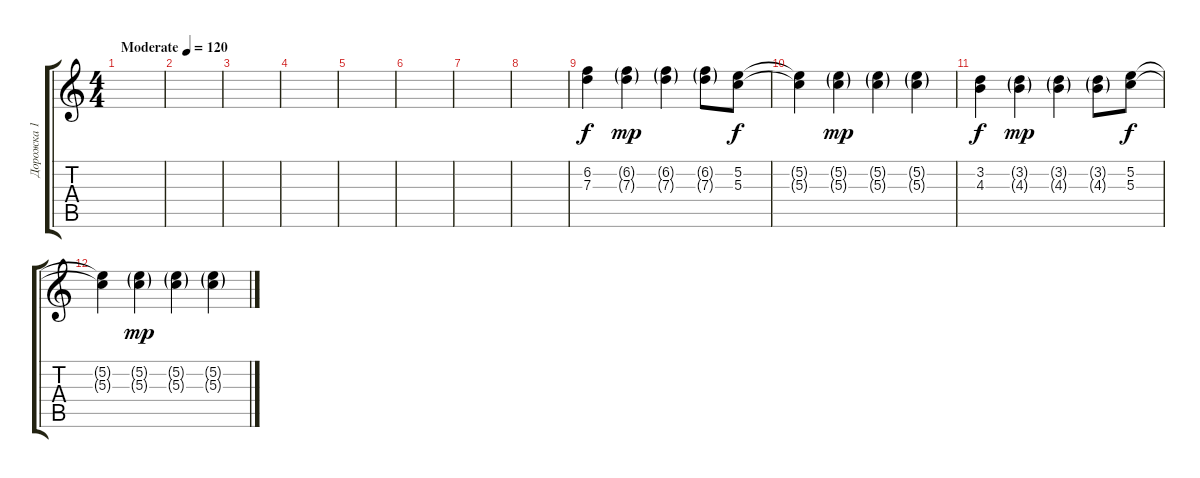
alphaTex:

\track ("Дорожка 1" "Дорожка 1") {instrument electricguitarclean}
\staff {score tabs}
\tuning (E4 B3 G3 D3 A2 E2) {hide}
\ts (4 4)
\tempo (120 "Moderate")
\clef g2
\ks c
|
|
|
|
|
|
|
|
(6.2 7.3).4 (6.2{g} 7.3{g}).4{dy mp} (6.2{g} 7.3{g}).4 (6.2{g} 7.3{g}).8 (5.2 5.3).8{dy f} |
(5.2{t} 5.3{t}).4 (5.2{g} 5.3{g}).4{dy mp} (5.2{g} 5.3{g}).4 (5.2{g} 5.3{g}).4 |
(3.2 4.3).4{dy f} (3.2{g} 4.3{g}).4{dy mp} (3.2{g} 4.3{g}).4 (3.2{g} 4.3{g}).8 (5.2 5.3).8{dy f} |
(5.2{t} 5.3{t}).4 (5.2{g} 5.3{g}).4{dy mp} (5.2{g} 5.3{g}).4 (5.2{g} 5.3{g}).4
